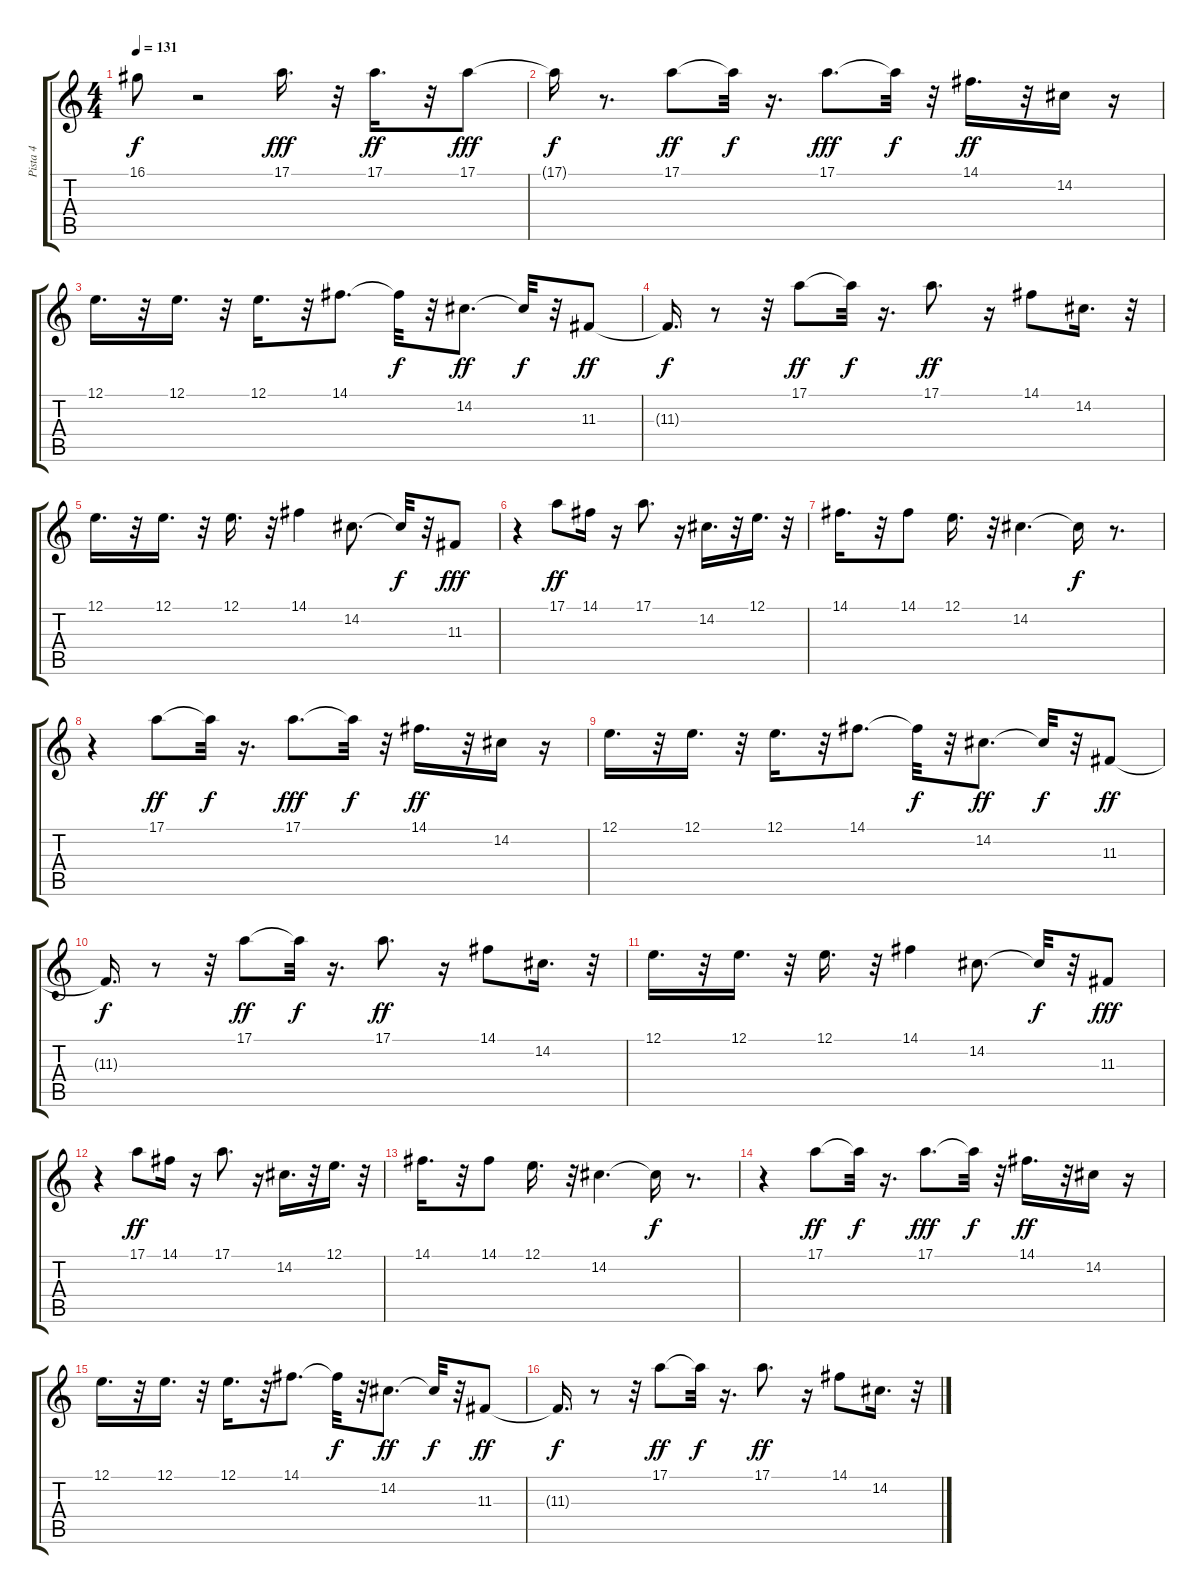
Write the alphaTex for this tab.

\track ("Pista 4" "Pista 4") {instrument flute}
\staff {score tabs}
\tuning (E4 B3 G3 D3 A2 E2) {hide}
\ts (4 4)
\tempo 131
\clef g2
\ks c
16.1{t}.8{dy f} r.2 17.1.16{d dy fff} r.32 17.1.16{d dy ff} r.32 17.1.8{dy fff} |
17.1{t}.16{dy f} r.8{d} 17.1.8{dy ff} 17.1{t}.32{dy f} r.16{d} 17.1.8{d dy fff} 17.1{t}.32{dy f} r.32 14.1.16{d dy ff} r.32 14.2.16 r.16 |
12.1.16{d} r.32 12.1.16{d} r.32 12.1.16{d} r.32 14.1.8{d} 14.1{t}.32{dy f} r.32 14.2.8{d dy ff} 14.2{t}.32{dy f} r.32 11.3.8{dy ff} |
11.3{t}.16{d dy f} r.8 r.32 17.1.8{dy ff} 17.1{t}.32{dy f} r.16{d} 17.1.8{d dy ff} r.16 14.1.8 14.2.16{d} r.32 |
12.1.16{d} r.32 12.1.16{d} r.32 12.1.16{d} r.32 14.1.4 14.2.8{d} 14.2{t}.32{dy f} r.32 11.3.8{dy fff} |
r.4 17.1.8{dy ff} 14.1.16 r.16 17.1.8{d} r.16 14.2.16{d} r.32 12.1.16{d} r.32 |
14.1.16{d} r.32 14.1.8 12.1.16{d} r.32 14.2.4{d} 14.2{t}.16{dy f} r.8{d} |
r.4 17.1.8{dy ff} 17.1{t}.32{dy f} r.16{d} 17.1.8{d dy fff} 17.1{t}.32{dy f} r.32 14.1.16{d dy ff} r.32 14.2.16 r.16 |
12.1.16{d} r.32 12.1.16{d} r.32 12.1.16{d} r.32 14.1.8{d} 14.1{t}.32{dy f} r.32 14.2.8{d dy ff} 14.2{t}.32{dy f} r.32 11.3.8{dy ff} |
11.3{t}.16{d dy f} r.8 r.32 17.1.8{dy ff} 17.1{t}.32{dy f} r.16{d} 17.1.8{d dy ff} r.16 14.1.8 14.2.16{d} r.32 |
12.1.16{d} r.32 12.1.16{d} r.32 12.1.16{d} r.32 14.1.4 14.2.8{d} 14.2{t}.32{dy f} r.32 11.3.8{dy fff} |
r.4 17.1.8{dy ff} 14.1.16 r.16 17.1.8{d} r.16 14.2.16{d} r.32 12.1.16{d} r.32 |
14.1.16{d} r.32 14.1.8 12.1.16{d} r.32 14.2.4{d} 14.2{t}.16{dy f} r.8{d} |
r.4 17.1.8{dy ff} 17.1{t}.32{dy f} r.16{d} 17.1.8{d dy fff} 17.1{t}.32{dy f} r.32 14.1.16{d dy ff} r.32 14.2.16 r.16 |
12.1.16{d} r.32 12.1.16{d} r.32 12.1.16{d} r.32 14.1.8{d} 14.1{t}.32{dy f} r.32 14.2.8{d dy ff} 14.2{t}.32{dy f} r.32 11.3.8{dy ff} |
11.3{t}.16{d dy f} r.8 r.32 17.1.8{dy ff} 17.1{t}.32{dy f} r.16{d} 17.1.8{d dy ff} r.16 14.1.8 14.2.16{d} r.32
